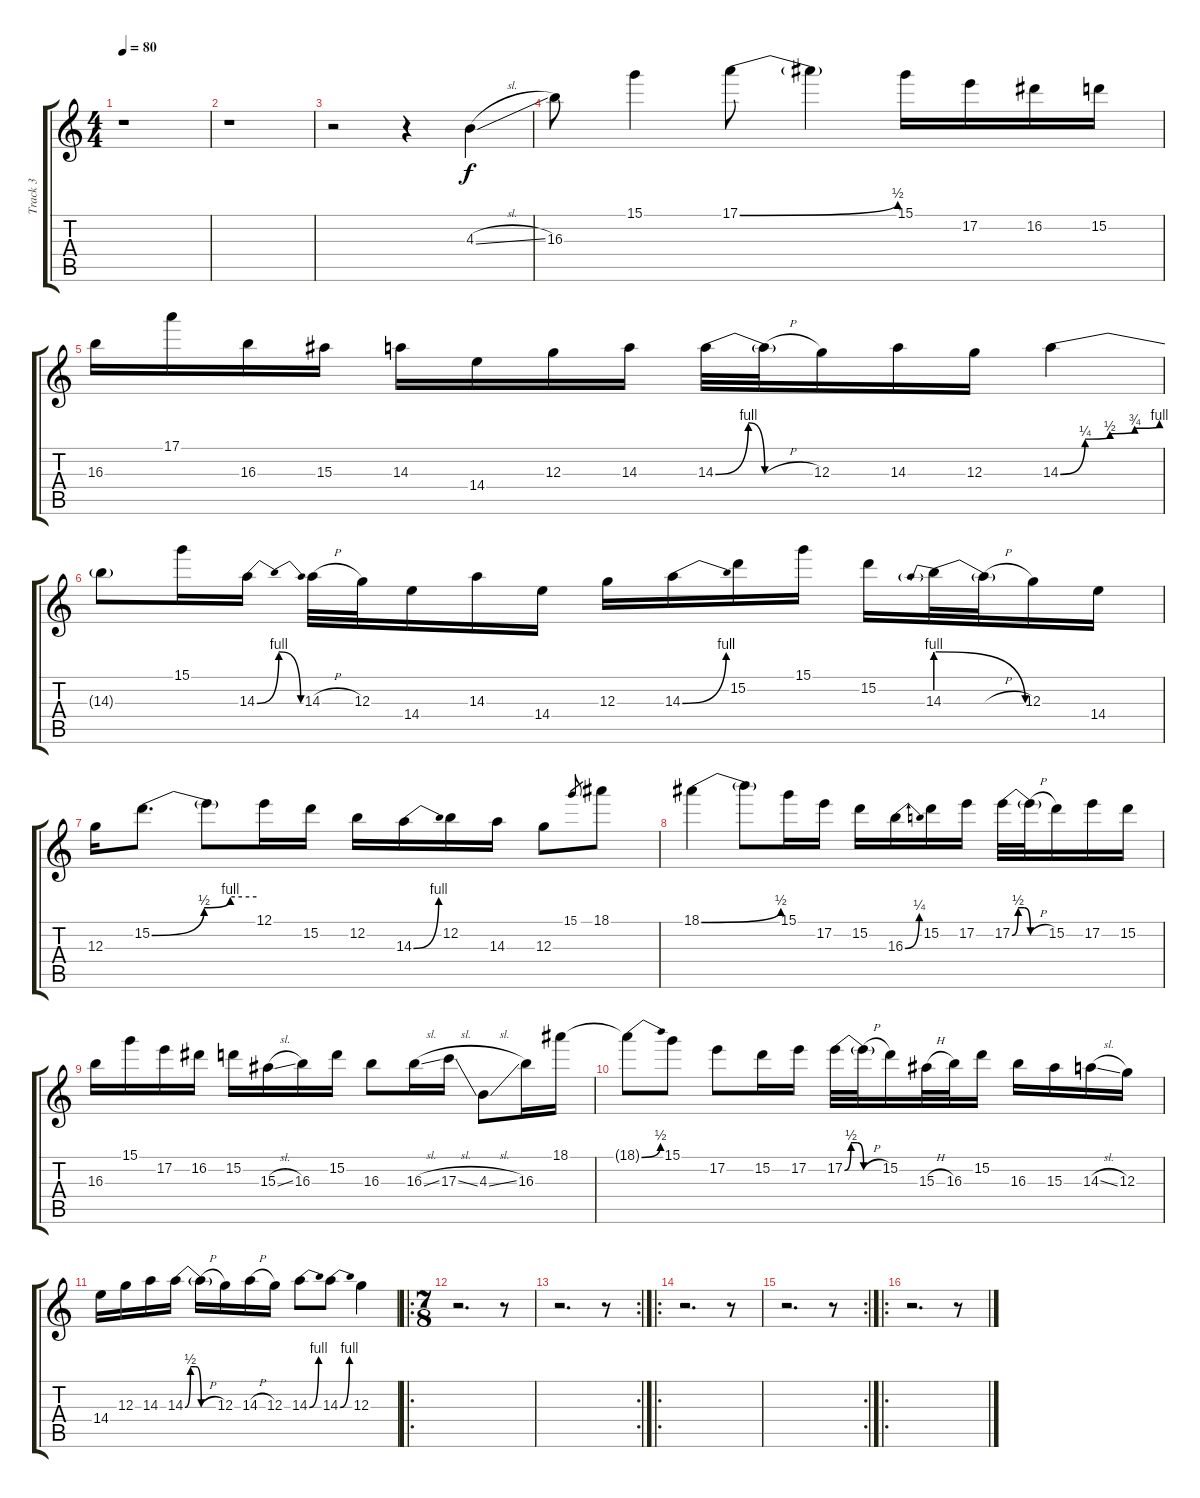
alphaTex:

\track ("Track 3" "Track 3") {instrument overdrivenguitar}
\staff {score tabs}
\tuning (E4 B3 G3 D3 A2 E2) {hide}
\ts (4 4)
\tempo 80
\clef g2
\ks c
r.1{dy f} |
r.1 |
r.2 r.4 4.3{sl}.4 |
16.3.8 15.1.4 17.1{be (bend 0 0 60 2)}.8 17.1{t}.4 15.1.16 17.2.16 16.2.16 15.2.16 |
16.3.16 17.1.16 16.3.16 15.3.16 14.3.16 14.4.16 12.3.16 14.3.16 14.3{be (custom 0 0 20 4 30 0 60 0)}.32 14.3{h t}.32 12.3.16 14.3.16 12.3.16 14.3{be (custom 0 0 15 1 30 2 45 3 60 4)}.4 |
14.3{t}.8 15.1.16 14.3{be (bendrelease 0 0 30 4 30 4 60 0)}.16 14.3{h}.32 12.3.32 14.4.16 14.3.16 14.4.16 12.3.16 14.3{be (bend 0 0 60 4)}.16 15.2.16 15.1.16 15.2.16 14.3{be (prebendrelease 0 4 60 0)}.32 14.3{h t}.32 12.3.16 14.4.16 |
12.3.16 15.2{be (custom 0 0 30 2 45 4 60 4)}.8{d} 15.2{t}.8 12.1.16 15.2.16 12.2.16 14.3{be (bend 0 0 60 4)}.16 12.2.16 14.3.16 12.3.8 15.1.8{gr} 18.1.8 |
18.1{be (bend 0 0 60 2)}.4 18.1{t}.8 15.1.16 17.2.16 15.2.16 16.3{be (bend 0 0 60 1)}.16 15.2.16 17.2.16 17.2{be (custom 0 0 10 2 20 2 30 0 60 0)}.32 17.2{h t}.32 15.2.16 17.2.16 15.2.16 |
16.3.16 15.1.16 17.2.16 16.2.16 15.2.16 15.3{sl}.16 16.3.16 15.2.16 16.3.8 16.3{sl}.16 17.3{sl}.16 4.3{sl}.8 16.3.16 18.1.16 |
18.1{be (bend 0 0 60 2) t}.8 15.1.8 17.2.8 15.2.16 17.2.16 17.2{be (custom 0 0 10 2 20 2 30 0 60 0)}.32 17.2{h t}.32 15.2.16 15.3{h}.32 16.3.32 15.2.16 16.3.16 15.3.16 14.3{sl}.16 12.3.16 |
14.4.16 12.3.16 14.3.16 14.3{be (custom 0 0 10 2 20 2 30 0 60 0)}.16 14.3{h t}.16 12.3.16 14.3{h}.16 12.3.16 14.3{be (bend 0 0 60 4)}.8 14.3{be (bend 0 0 60 4)}.8 12.3.4 |
\ro
\ts (7 8)
r.2{d} r.8 |
\rc 2
r.2{d} r.8 |
\ro
r.2{d} r.8 |
\rc 2
r.2{d} r.8 |
\ro
r.2{d} r.8
